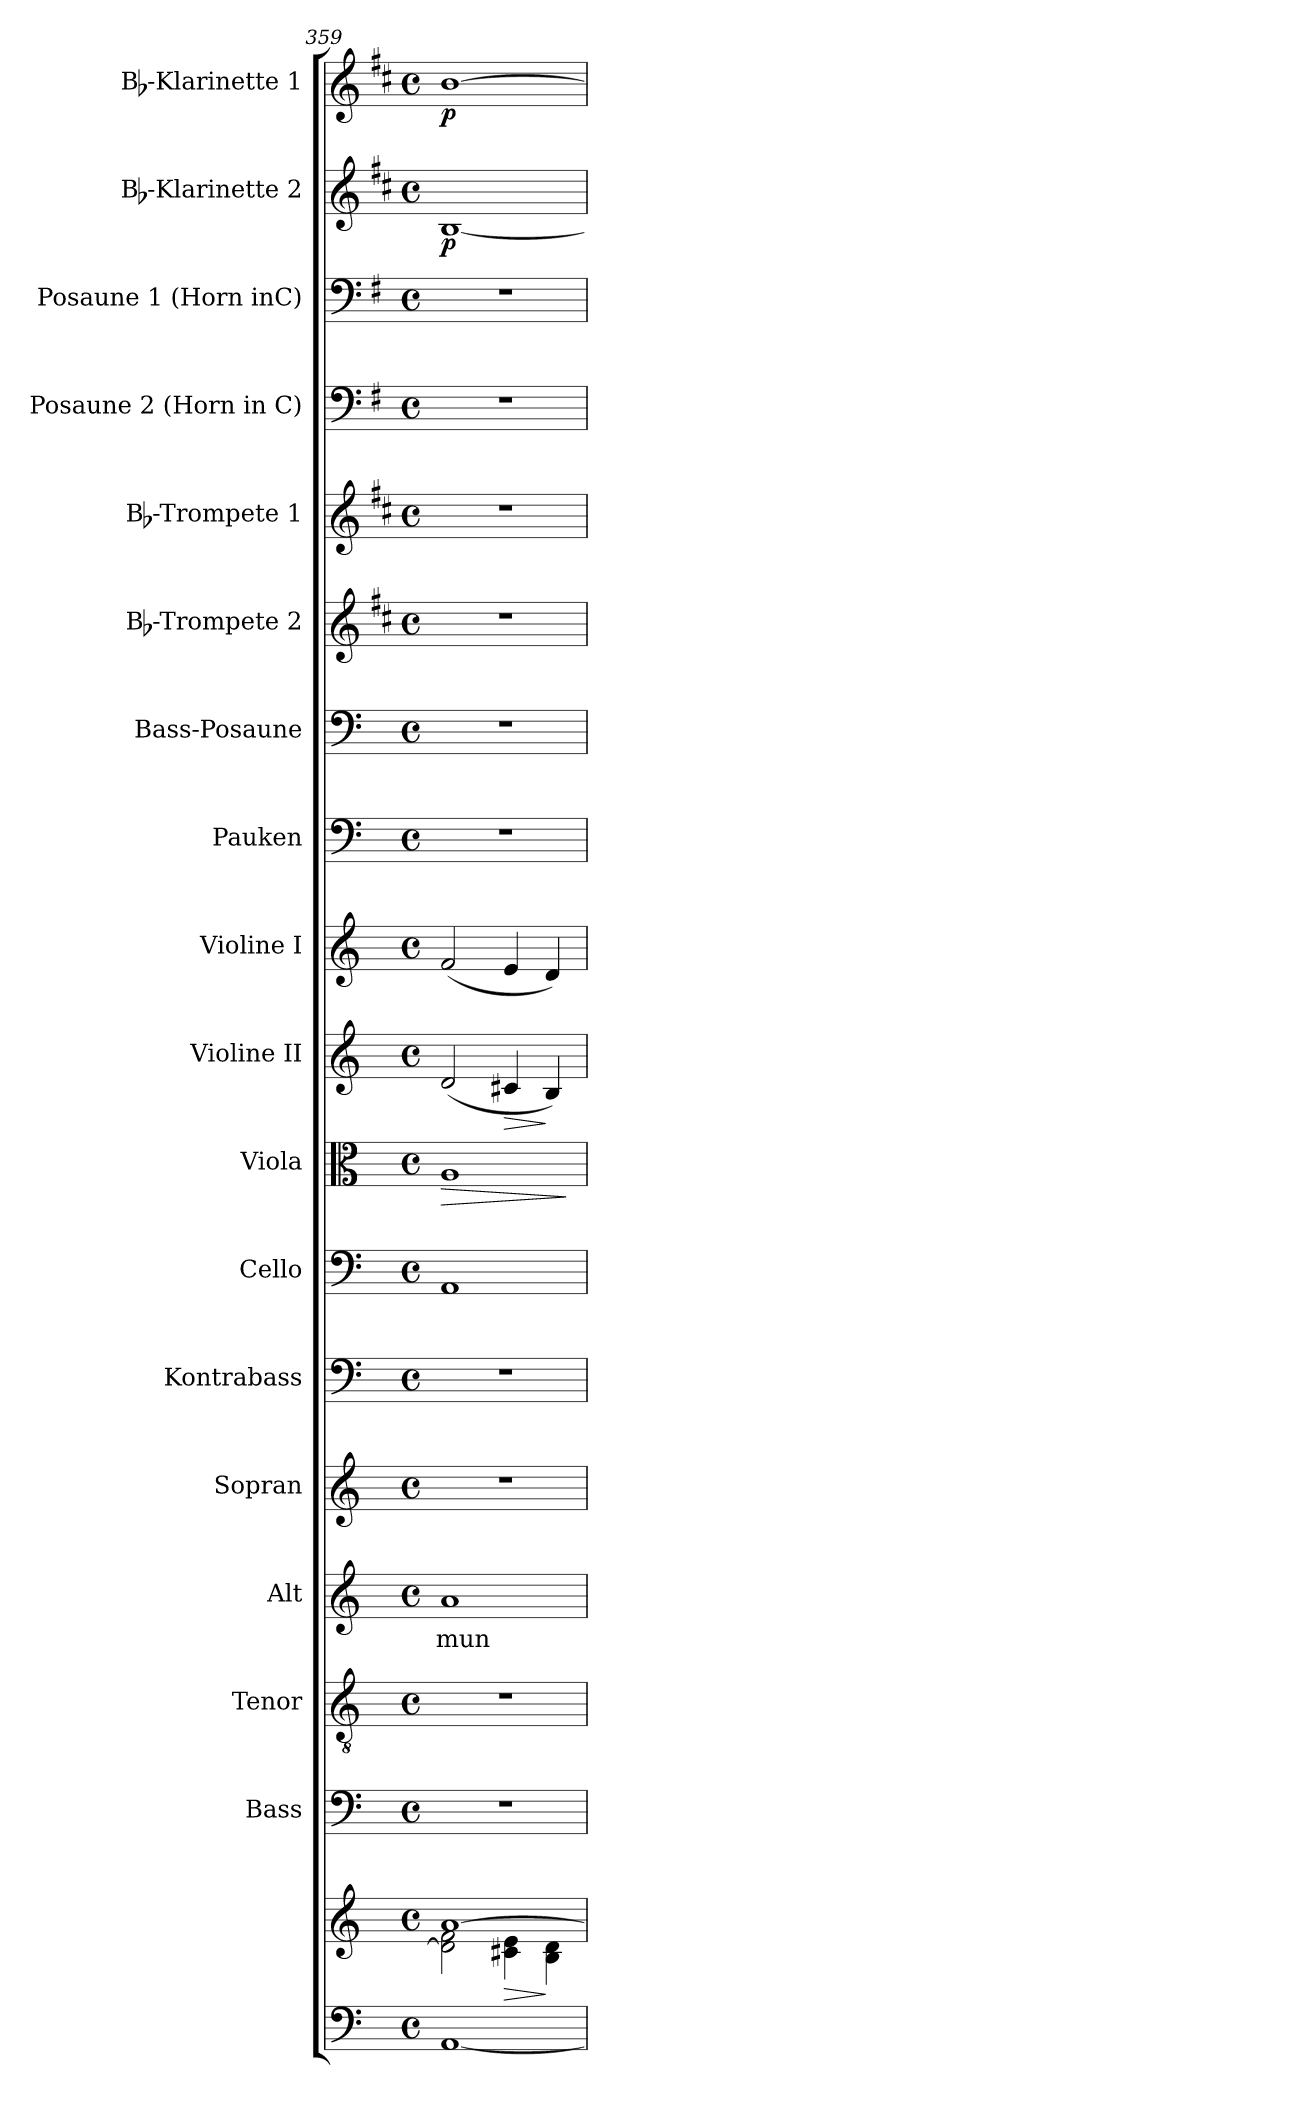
**kern	**kern	**dynam	**kern	**kern	**kern	**text	**kern	**kern	**kern	**kern	**dynam	**kern	**dynam	**kern	**kern	**kern	**kern	**kern	**kern	**kern	**kern	**dynam	**kern	**dynam
*part18	*part18	*part18	*part17	*part16	*part15	*part15	*part14	*part13	*part12	*part11	*part11	*part10	*part10	*part9	*part8	*part7	*part6	*part5	*part4	*part3	*part2	*part2	*part1	*part1
*staff19	*staff18	*staff18/19	*staff17	*staff16	*staff15	*staff15	*staff14	*staff13	*staff12	*staff11	*staff11	*staff10	*staff10	*staff9	*staff8	*staff7	*staff6	*staff5	*staff4	*staff3	*staff2	*staff2	*staff1	*staff1
*	*	*	*I"Bass	*I"Tenor	*I"Alt	*	*I"Sopran	*I"Kontrabass	*I"Cello	*I"Viola	*	*I"Violine II	*	*I"Violine I	*I"Pauken	*I"Bass-Posaune	*I"Bb-Trompete 2	*I"Bb-Trompete 1	*I"Posaune 2 (Horn in C)	*I"Posaune 1 (Horn inC)	*I"Bb-Klarinette 2	*	*I"Bb-Klarinette 1	*
*	*	*	*I'B.	*I'T.	*I'A.	*	*I'S.	*I'Kb.	*	*I'Vla.	*	*I'Vl. II	*	*I'Vl. I	*I'Pk.	*I'B-Pos.	*I'Bb Trp. 2	*I'Bb Trp. 1	*I'Pos. 2	*I'Pos. 1	*I'Bb Kl. 2	*	*I'Bb Kl. 1	*
*clefF4	*clefG2	*	*clefF4	*clefGv2	*clefG2	*	*clefG2	*clefF4	*clefF4	*clefC3	*	*clefG2	*	*clefG2	*clefF4	*clefF4	*clefG2	*clefG2	*clefF4	*clefF4	*clefG2	*	*clefG2	*
*	*	*	*	*	*	*	*	*ITrd7c12	*	*	*	*	*	*	*	*	*ITrd1c2	*ITrd1c2	*ITrd4c7	*ITrd4c7	*ITrd1c2	*	*ITrd1c2	*
*k[]	*k[]	*	*k[]	*k[]	*k[]	*	*k[]	*k[]	*k[]	*k[]	*	*k[]	*	*k[]	*k[]	*k[]	*k[]	*k[]	*k[]	*k[]	*k[]	*	*k[]	*
*C:	*C:	*	*C:	*C:	*C:	*	*C:	*C:	*C:	*C:	*	*C:	*	*C:	*C:	*C:	*C:	*C:	*C:	*C:	*C:	*	*C:	*
*M4/4	*M4/4	*	*M4/4	*M4/4	*M4/4	*	*M4/4	*M4/4	*M4/4	*M4/4	*	*M4/4	*	*M4/4	*M4/4	*M4/4	*M4/4	*M4/4	*M4/4	*M4/4	*M4/4	*	*M4/4	*
*met(c)	*met(c)	*	*met(c)	*met(c)	*met(c)	*	*met(c)	*met(c)	*met(c)	*met(c)	*	*met(c)	*	*met(c)	*met(c)	*met(c)	*met(c)	*met(c)	*met(c)	*met(c)	*met(c)	*	*met(c)	*
=359	=359	=359	=359	=359	=359	=359	=359	=359	=359	=359	=359	=359	=359	=359	=359	=359	=359	=359	=359	=359	=359	=359	=359	=359
*	*^	*	*	*	*	*	*	*	*	*	*	*	*	*	*	*	*	*	*	*	*	*	*	*
!	!	!	!	!	!	!	!LO:LY:b	!	!	!	!	!LO:HP:b	!	!	!	!	!	!	!	!	!	!	!LO:DY:b	!	!LO:DY:b
[1AA	[>1a	2d\] 2f\	.	1r	1r	1a	mun-	1r	1r	1AA	1A	>	(<2d/	.	(<2f/	1r	1r	1r	1r	1r	1r	[1A	p	[1a	p
!	!	!	!LO:HP:b	!	!	!	!	!	!	!	!	!	!	!LO:HP:b	!	!	!	!	!	!	!	!	!	!	!
.	.	4c#X\ 4e\	>	.	.	.	.	.	.	.	.	.	4c#X/	>	4e/	.	.	.	.	.	.	.	.	.	.
.	.	4B\ 4d\	]	.	.	.	.	.	.	.	.	.	4B/)	]	4d/)	.	.	.	.	.	.	.	.	.	.
*	*v	*v	*	*	*	*	*	*	*	*	*	*	*	*	*	*	*	*	*	*	*	*	*	*	*
.	.	.	.	.	.	.	.	.	.	.	]	.	.	.	.	.	.	.	.	.	.	.	.	.
=	=	=	=	=	=	=	=	=	=	=	=	=	=	=	=	=	=	=	=	=	=	=	=	=
*-	*-	*-	*-	*-	*-	*-	*-	*-	*-	*-	*-	*-	*-	*-	*-	*-	*-	*-	*-	*-	*-	*-	*-	*-
